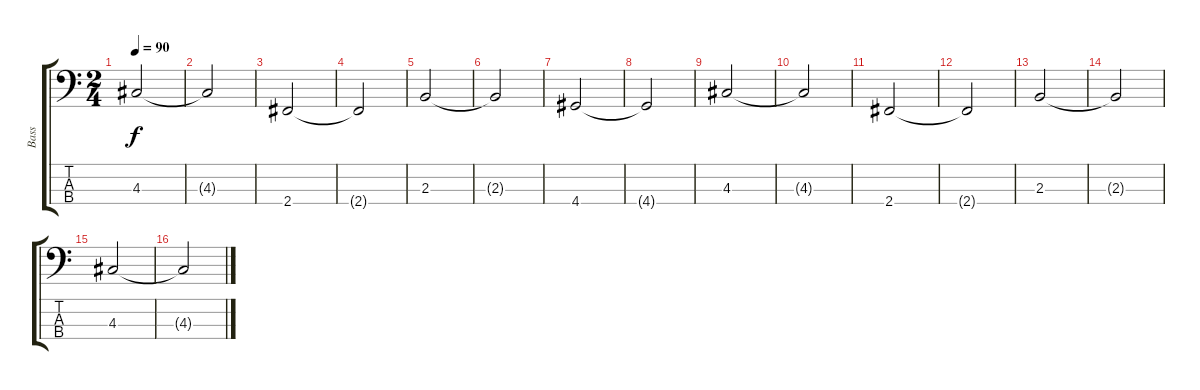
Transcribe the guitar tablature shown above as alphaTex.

\track ("Bass" "Bass") {instrument electricbasspick}
\staff {score tabs}
\tuning (G2 D2 A1 E1) {hide}
\ts (2 4)
\tempo 90
\clef f4
\ks c
4.3.2{dy f} |
4.3{t}.2 |
2.4.2 |
2.4{t}.2 |
2.3.2 |
2.3{t}.2 |
4.4.2 |
4.4{t}.2 |
4.3.2 |
4.3{t}.2 |
2.4.2 |
2.4{t}.2 |
2.3.2 |
2.3{t}.2 |
4.3.2 |
4.3{t}.2
